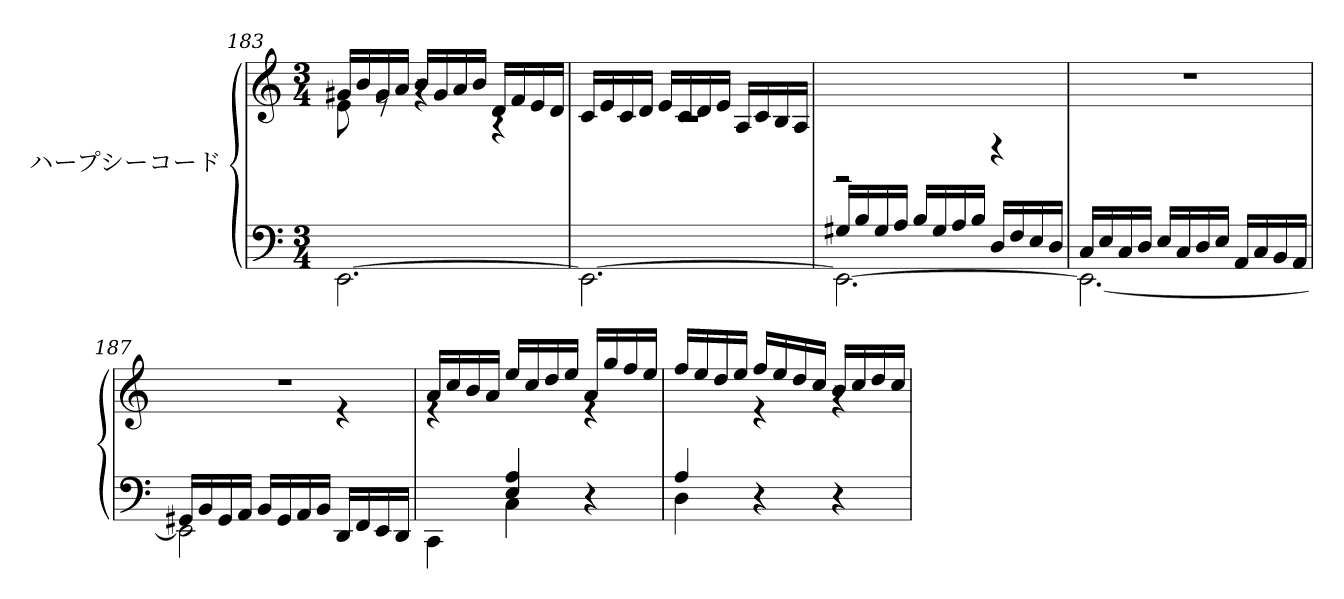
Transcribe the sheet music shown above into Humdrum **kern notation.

**kern	**kern
*part1	*part1
*staff2	*staff1
*I"ハープシーコード	*
*clefF4	*clefG2
*k[]	*k[]
*M3/4	*M3/4
=183	=183
*	*^
[2.EE\	16g#X/LL	8e\
.	16b/	.
.	16g#/	8re
.	16a/JJ	.
.	16b/LL	4rg
.	16g#/	.
.	16a/	.
.	16b/JJ	.
.	16d/LL	4rA
.	16f/	.
.	16e/	.
.	16d/JJ	.
!!LO:LB:g=z	!!
=184	=184	=184
2.EE\_	16c/LL	2.rc
.	16e/	.
.	16c/	.
.	16d/JJ	.
.	16e/LL	.
.	16c/	.
.	16d/	.
.	16e/JJ	.
.	16A/LL	.
.	16c/	.
.	16B/	.
.	16A/JJ	.
=185	=185	=185
*^	*	*
*	*^	*	*
16G#X/LL	2ryy	2.EE\_	2ryy	2rEE
16B/	.	.	.	.
16G#/	.	.	.	.
16A/JJ	.	.	.	.
16B/LL	.	.	.	.
16G#/	.	.	.	.
16A/	.	.	.	.
16B/JJ	.	.	.	.
4ryy	16D/LL	.	4rD	4ryy
.	16F/	.	.	.
.	16E/	.	.	.
.	16D/JJ	.	.	.
*	*v	*v	*	*
*	*	*v	*v
=186	=186	=186
16C/LL	2.EE\_	2.r
16E/	.	.
16C/	.	.
16D/JJ	.	.
16E/LL	.	.
16C/	.	.
16D/	.	.
16E/JJ	.	.
16AA/LL	.	.
16C/	.	.
16BB/	.	.
16AA/JJ	.	.
!!LO:LB:g=z
=187	=187	=187
*	*	*^
16GG#X/LL	2EE\]	2.r	2ryy
16BB/	.	.	.
16GG#/	.	.	.
16AA/JJ	.	.	.
16BB/LL	.	.	.
16GG#/	.	.	.
16AA/	.	.	.
16BB/JJ	.	.	.
4ryy	16DD/LL	.	4r
.	16FF/	.	.
.	16EE/	.	.
.	16DD/JJ	.	.
=188	=188	=188	=188
4ryy	4CC\	16a/LL	4re
.	.	16cc/	.
.	.	16b/	.
.	.	16a/JJ	.
4E/ 4A/	4C\	16ee/LL	4ryy
.	.	16cc/	.
.	.	16dd/	.
.	.	16ee/JJ	.
4ryy	4r	16a/LL	4re
.	.	16gg/	.
.	.	16ff/	.
.	.	16ee/JJ	.
=189	=189	=189	=189
4A/	4D\	16ff/LL	4ryy
.	.	16ee/	.
.	.	16dd/	.
.	.	16ee/JJ	.
2ryy	4r	16ff/LL	4r
.	.	16ee/	.
.	.	16dd/	.
.	.	16cc/JJ	.
.	4r	16b/LL	4rg
.	.	16cc/	.
.	.	16dd/	.
.	.	16cc/JJ	.
*v	*v	*	*
*	*v	*v
=	=
*-	*-
